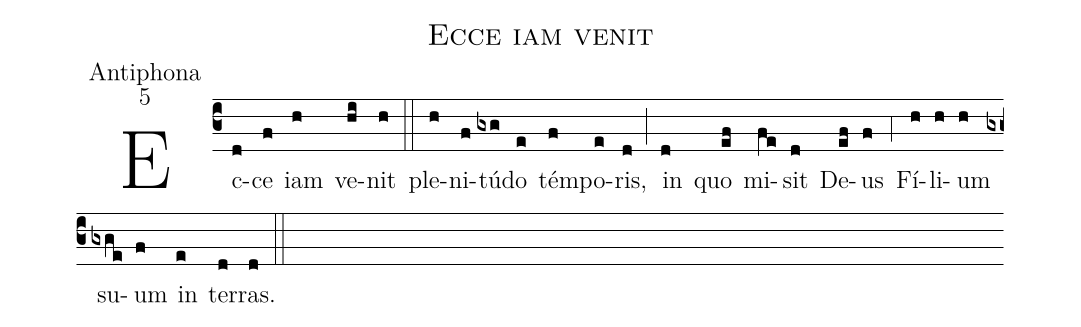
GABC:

name:Ecce iam venit;
office-part:Antiphona;
mode:5;
%%
(c3) Ec(d)ce(f) iam(h) ve(hi)nit(h) (::)
ple(h)ni(f)tú(gxg)do(e) tém(f)po(e)ris,(d) (;) in(d) quo(ef) mi(fe)sit(d) De(ef)us(f) (,4) Fí(h)li(h)um(h) su(gxge)um(f) in(e) ter(d)ras.(d) (::)
